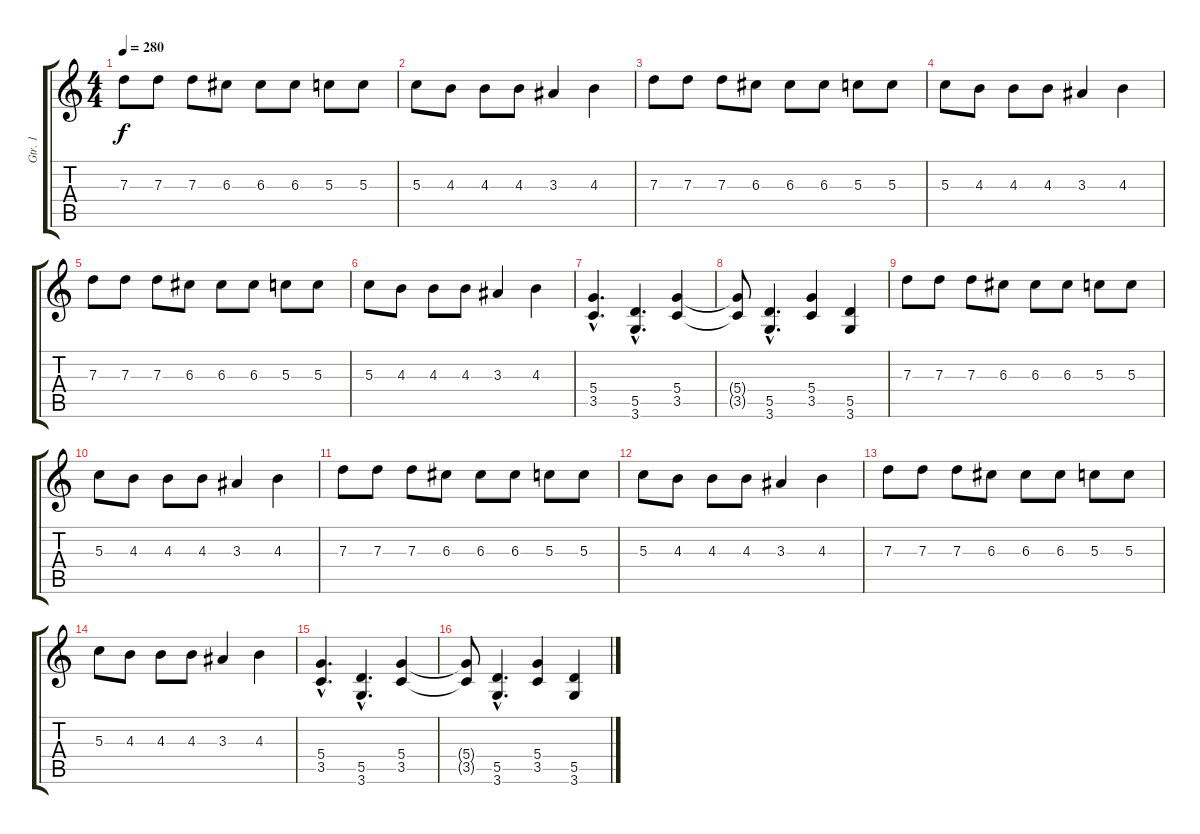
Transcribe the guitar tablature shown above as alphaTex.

\track ("Gtr. 1" "Gtr. 1") {instrument distortionguitar}
\staff {score tabs}
\tuning (E4 B3 G3 D3 A2 E2) {hide}
\ts (4 4)
\tempo 280
\clef g2
\ks c
7.3.8{dy f instrument distortionguitar} 7.3.8 7.3.8 6.3.8 6.3.8 6.3.8 5.3.8 5.3.8 |
5.3.8 4.3.8 4.3.8 4.3.8 3.3.4 4.3.4 |
7.3.8 7.3.8 7.3.8 6.3.8 6.3.8 6.3.8 5.3.8 5.3.8 |
5.3.8 4.3.8 4.3.8 4.3.8 3.3.4 4.3.4 |
7.3.8 7.3.8 7.3.8 6.3.8 6.3.8 6.3.8 5.3.8 5.3.8 |
5.3.8 4.3.8 4.3.8 4.3.8 3.3.4 4.3.4 |
(5.4{hac} 3.5{hac}).4{d} (5.5{hac} 3.6{hac}).4{d} (5.4 3.5).4 |
(5.4{t} 3.5{t}).8 (5.5{hac} 3.6{hac}).4{d} (5.4 3.5).4 (5.5 3.6).4 |
7.3.8 7.3.8 7.3.8 6.3.8 6.3.8 6.3.8 5.3.8 5.3.8 |
5.3.8 4.3.8 4.3.8 4.3.8 3.3.4 4.3.4 |
7.3.8 7.3.8 7.3.8 6.3.8 6.3.8 6.3.8 5.3.8 5.3.8 |
5.3.8 4.3.8 4.3.8 4.3.8 3.3.4 4.3.4 |
7.3.8 7.3.8 7.3.8 6.3.8 6.3.8 6.3.8 5.3.8 5.3.8 |
5.3.8 4.3.8 4.3.8 4.3.8 3.3.4 4.3.4 |
(5.4{hac} 3.5{hac}).4{d} (5.5{hac} 3.6{hac}).4{d} (5.4 3.5).4 |
(5.4{t} 3.5{t}).8 (5.5{hac} 3.6{hac}).4{d} (5.4 3.5).4 (5.5 3.6).4
